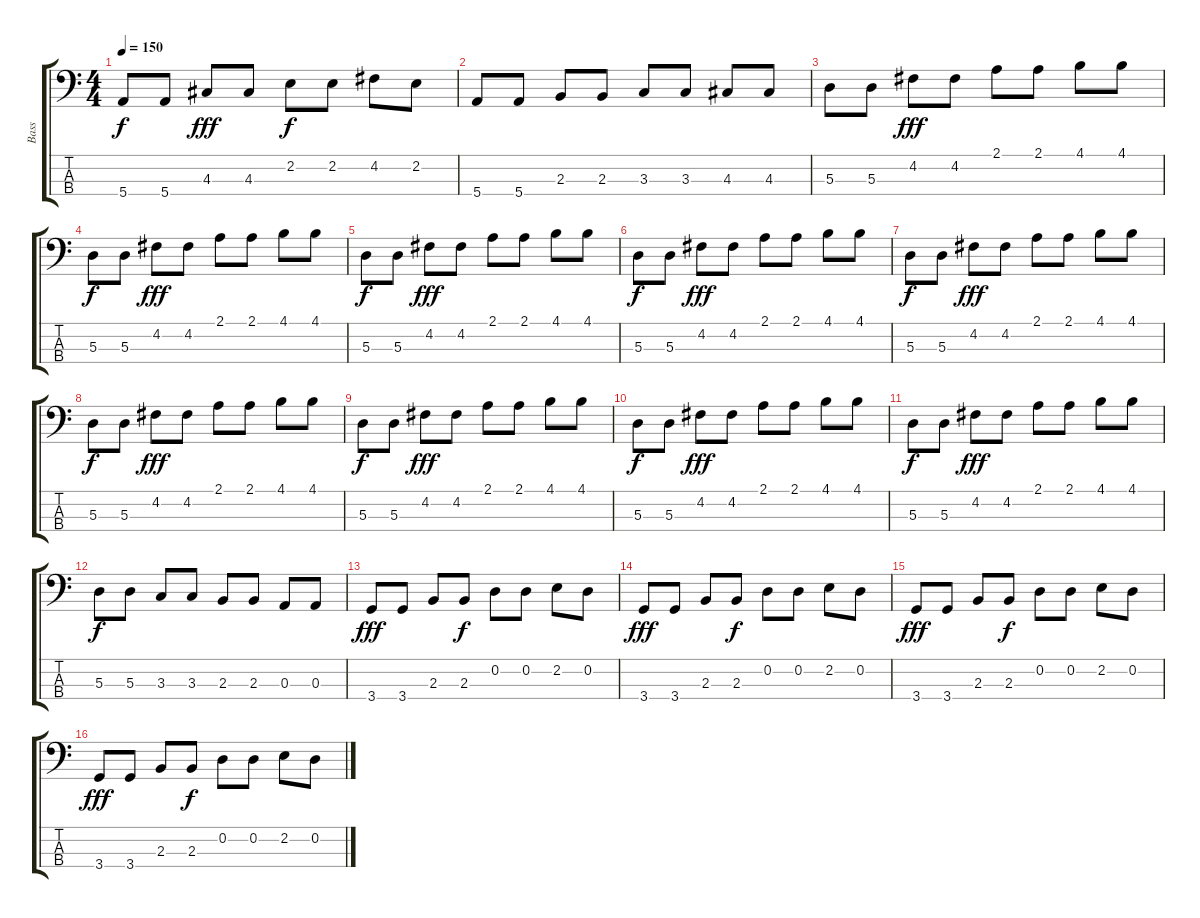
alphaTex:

\track ("Bass" "Bass") {instrument electricbasspick}
\staff {score tabs}
\tuning (G2 D2 A1 E1) {hide}
\ts (4 4)
\tempo 150
\clef f4
\ks c
5.4.8{dy f} 5.4.8 4.3.8{dy fff} 4.3.8 2.2.8{dy f} 2.2.8 4.2.8 2.2.8 |
5.4.8 5.4.8 2.3.8 2.3.8 3.3.8 3.3.8 4.3.8 4.3.8 |
5.3.8 5.3.8 4.2.8{dy fff} 4.2.8 2.1.8 2.1.8 4.1.8 4.1.8 |
5.3.8{dy f} 5.3.8 4.2.8{dy fff} 4.2.8 2.1.8 2.1.8 4.1.8 4.1.8 |
5.3.8{dy f} 5.3.8 4.2.8{dy fff} 4.2.8 2.1.8 2.1.8 4.1.8 4.1.8 |
5.3.8{dy f} 5.3.8 4.2.8{dy fff} 4.2.8 2.1.8 2.1.8 4.1.8 4.1.8 |
5.3.8{dy f} 5.3.8 4.2.8{dy fff} 4.2.8 2.1.8 2.1.8 4.1.8 4.1.8 |
5.3.8{dy f} 5.3.8 4.2.8{dy fff} 4.2.8 2.1.8 2.1.8 4.1.8 4.1.8 |
5.3.8{dy f} 5.3.8 4.2.8{dy fff} 4.2.8 2.1.8 2.1.8 4.1.8 4.1.8 |
5.3.8{dy f} 5.3.8 4.2.8{dy fff} 4.2.8 2.1.8 2.1.8 4.1.8 4.1.8 |
5.3.8{dy f} 5.3.8 4.2.8{dy fff} 4.2.8 2.1.8 2.1.8 4.1.8 4.1.8 |
5.3.8{dy f} 5.3.8 3.3.8 3.3.8 2.3.8 2.3.8 0.3.8 0.3.8 |
3.4.8{dy fff volume 6} 3.4.8 2.3.8 2.3.8{dy f} 0.2.8 0.2.8 2.2.8 0.2.8 |
3.4.8{dy fff} 3.4.8 2.3.8 2.3.8{dy f} 0.2.8 0.2.8 2.2.8 0.2.8 |
3.4.8{dy fff} 3.4.8 2.3.8 2.3.8{dy f} 0.2.8 0.2.8 2.2.8 0.2.8 |
3.4.8{dy fff} 3.4.8 2.3.8 2.3.8{dy f} 0.2.8 0.2.8 2.2.8 0.2.8
